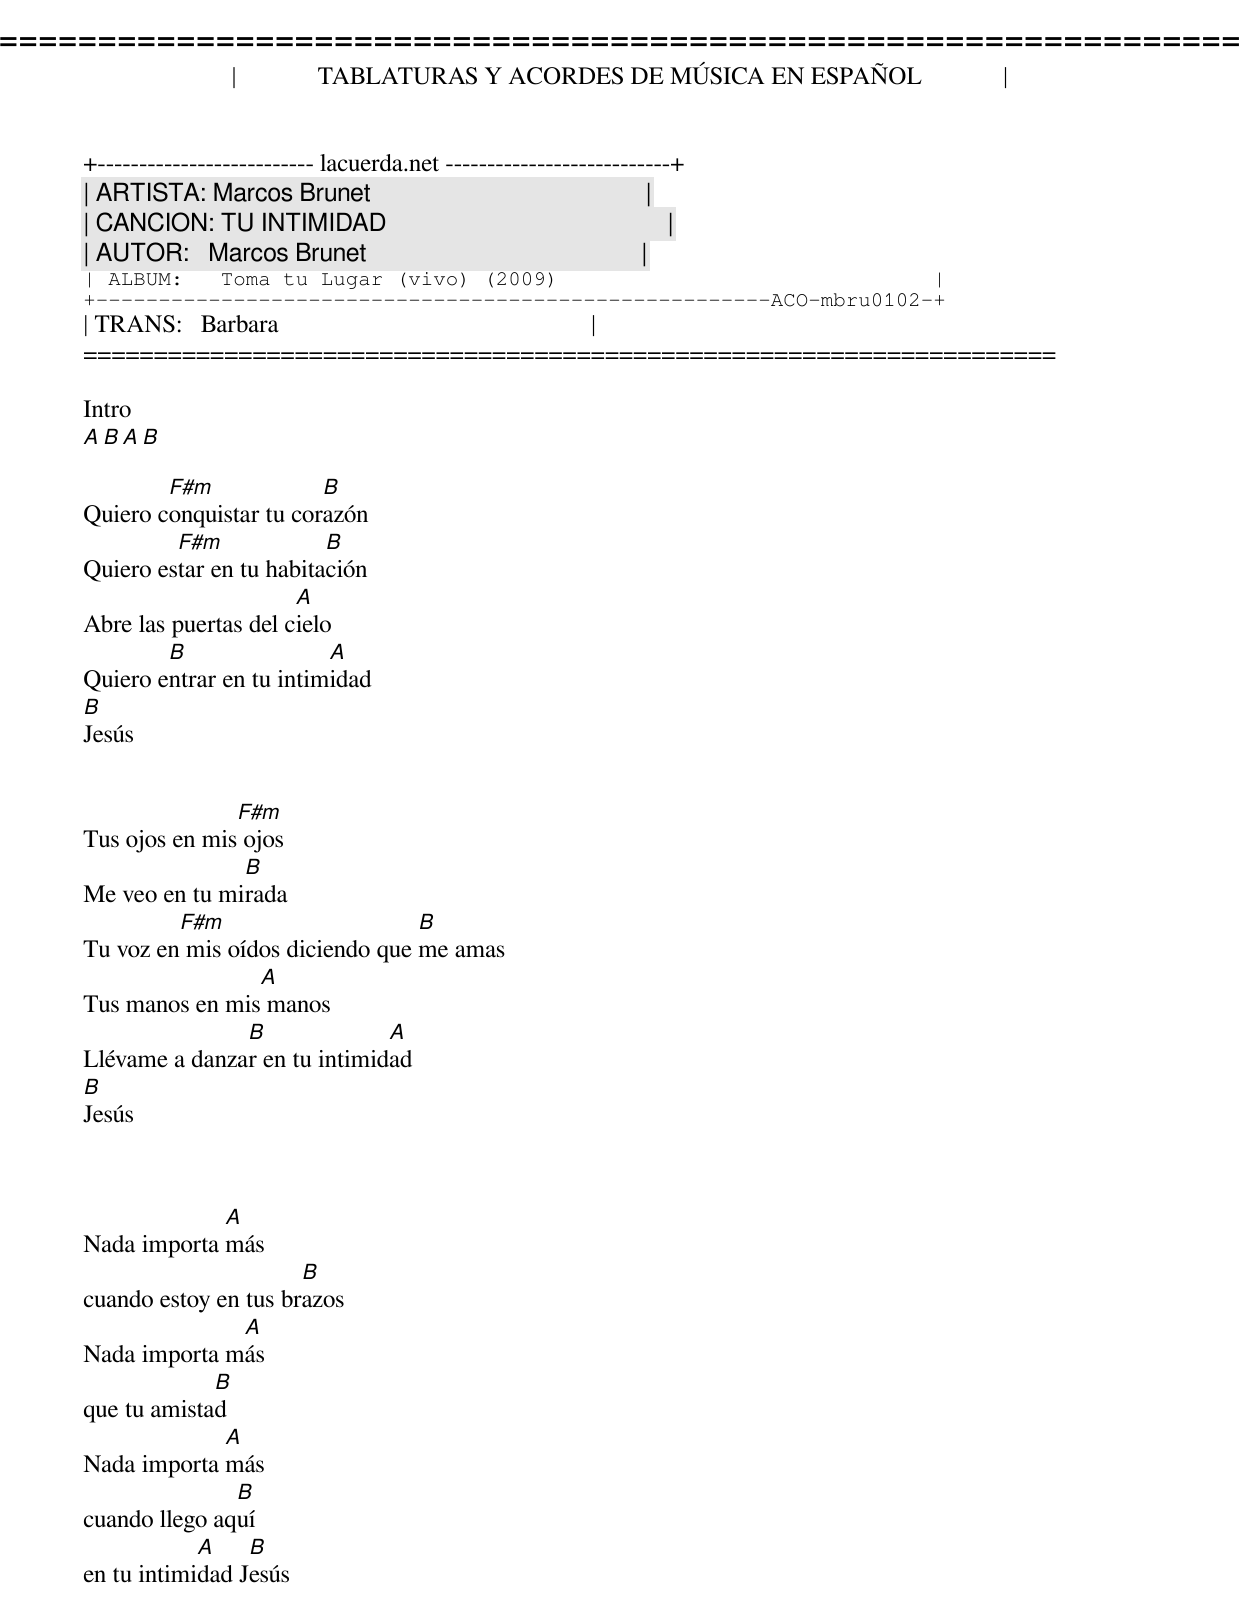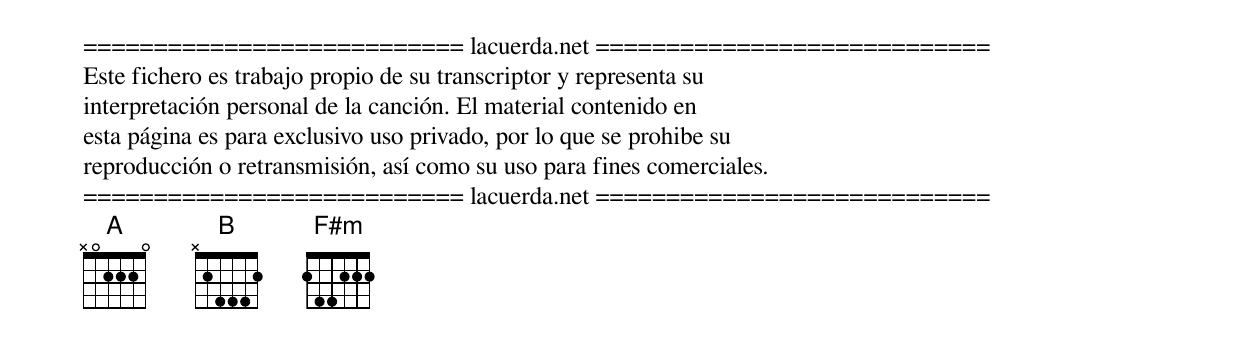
=====================================================================
|             TABLATURAS Y ACORDES DE MÚSICA EN ESPAÑOL             |
+-------------------------- lacuerda.net ---------------------------+
| ARTISTA: Marcos Brunet                                            |
| CANCION: TU INTIMIDAD                                             |
| AUTOR:   Marcos Brunet                                            |
| ALBUM:   Toma tu Lugar (vivo) (2009)                              |
+------------------------------------------------------ACO-mbru0102-+
| TRANS:   Barbara                                                  |
=====================================================================

Intro
A B A B

        F#m             B
Quiero conquistar tu corazón
         F#m             B
Quiero estar en tu habitación
                      A
Abre las puertas del cielo
        B                A
Quiero entrar en tu intimidad
B
Jesús


               F#m
Tus ojos en mis ojos
               B
Me veo en tu mirada
         F#m                     B
Tu voz en mis oídos diciendo que me amas
                A
Tus manos en mis manos
               B              A
Llévame a danzar en tu intimidad
B
Jesús



             A
Nada importa más
                      B
cuando estoy en tus brazos
              A
Nada importa más
             B
que tu amistad
             A
Nada importa más
               B
cuando llego aquí
            A    B
en tu intimidad Jesús


=========================== lacuerda.net ============================
Este fichero es trabajo propio de su transcriptor y representa su
interpretación personal de la canción. El material contenido en
esta página es para exclusivo uso privado, por lo que se prohibe su
reproducción o retransmisión, así como su uso para fines comerciales.
=========================== lacuerda.net ============================
